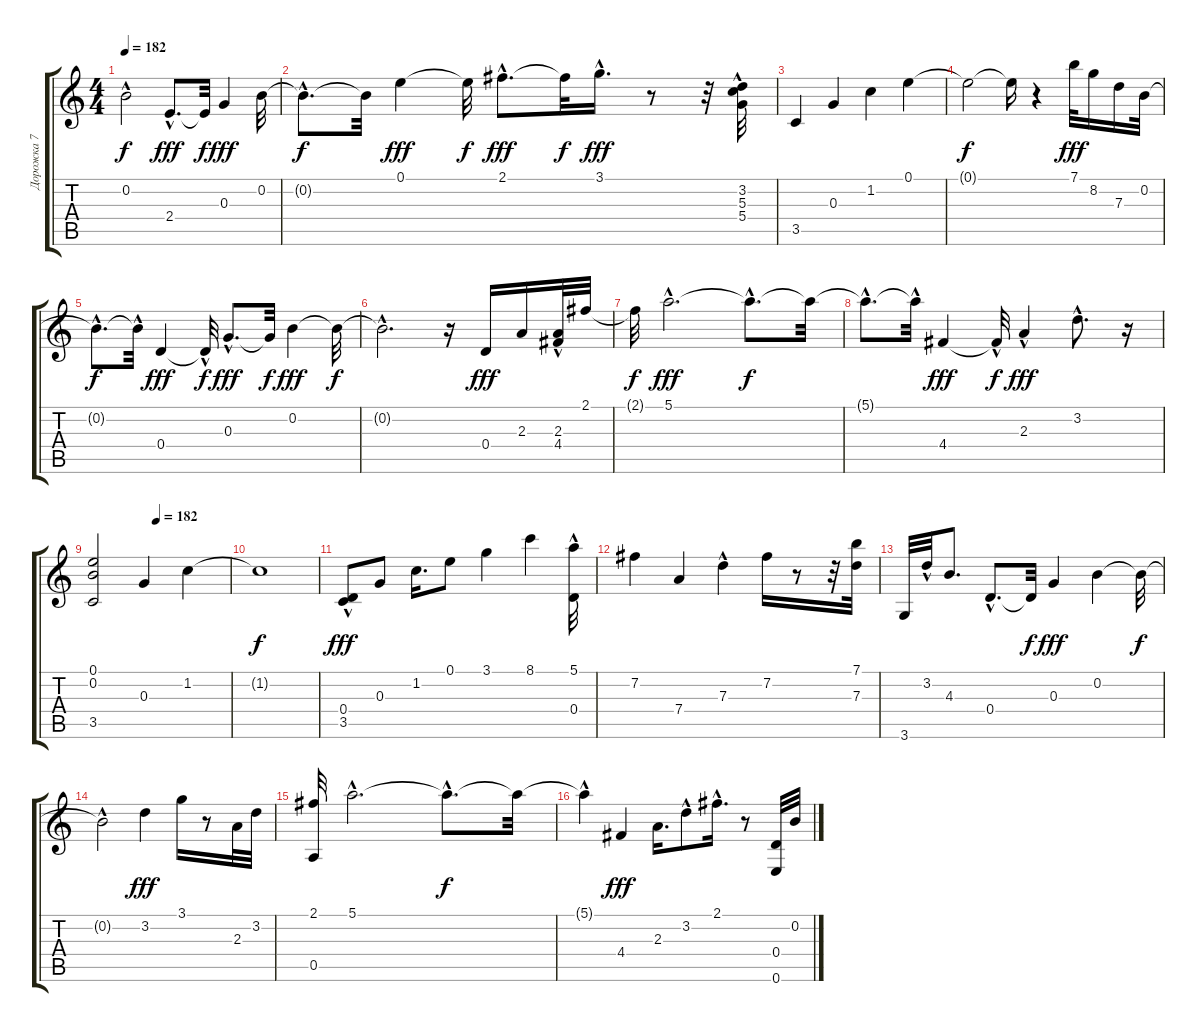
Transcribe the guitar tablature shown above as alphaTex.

\track ("Дорожка 7" "Дорожка 7") {instrument acousticguitarsteel}
\staff {score tabs}
\tuning (E4 B3 G3 D3 A2 E2) {hide}
\ts (4 4)
\tempo 182
\clef g2
\ks c
0.2{hac t}.2{dy f} 2.4{hac}.8{d dy fff} 2.4{t}.32{dy f} 0.3.4{dy fff} 0.2.32 |
0.2{hac t}.8{d dy f} 0.2{t}.32 0.1.4{dy fff} 0.1{t}.32{dy f} 2.1{hac}.8{d dy fff} 2.1{t}.32{dy f} 3.1{hac}.16{d dy fff} r.8 r.32 (3.2 5.3{hac} 5.4).32 |
3.5.4 0.3.4 1.2.4 0.1.4 |
0.1{t}.2{dy f} 0.1{t}.16 r.4 7.1.32{dy fff} 8.2.16 7.3.16 0.2.32 |
0.2{hac t}.8{d dy f} 0.2{hac t}.32 0.4.4{dy fff} 0.4{hac t}.32{dy f} 0.3{hac}.8{d dy fff} 0.3{t}.32{dy f} 0.2.4{dy fff} 0.2{t}.32{dy f} |
0.2{hac t}.2{d} r.16 0.4.16{dy fff} 2.3.16 (2.3 4.4{hac}).32 2.1.32 |
2.1{t}.32{dy f} 5.1{hac}.2{d dy fff} 5.1{hac t}.8{d dy f} 5.1{t}.32 |
5.1{hac t}.8{d} 5.1{hac t}.32 4.4.4{dy fff} 4.4{hac t}.32{dy f} 2.3{hac}.4{dy fff} 3.2{hac}.8{d} r.16 |
\tempo (182 0.46875)
(0.1 0.2 3.5).2 0.3.4 1.2.4 |
1.2{t}.1{dy f} |
(0.4 3.5{hac}).8{dy fff} 0.3.8 1.2.16{d} 0.1.8 3.1.4 8.1.4 (5.1{hac} 0.4{hac}).32 |
7.2.4 7.4.4 7.3{hac}.4 7.2.16 r.8 r.32 (7.1 7.3).32 |
3.6.32 3.2{hac}.32 4.3.8{d} 0.4{hac}.8{d} 0.4{t}.32{dy f} 0.3.4{dy fff} 0.2.4 0.2{t}.32{dy f} |
0.2{hac t}.2 3.2.4{dy fff} 3.1.16 r.8 2.3.32 3.2.32 |
(2.1 0.5).32 5.1{hac}.2{d} 5.1{hac t}.8{d dy f} 5.1{t}.32 |
5.1{hac t}.4 4.4.4{dy fff} 2.3.16{d} 3.2{hac}.8 2.1{hac}.16{d} r.8 (0.4 0.6).32 0.2.32
